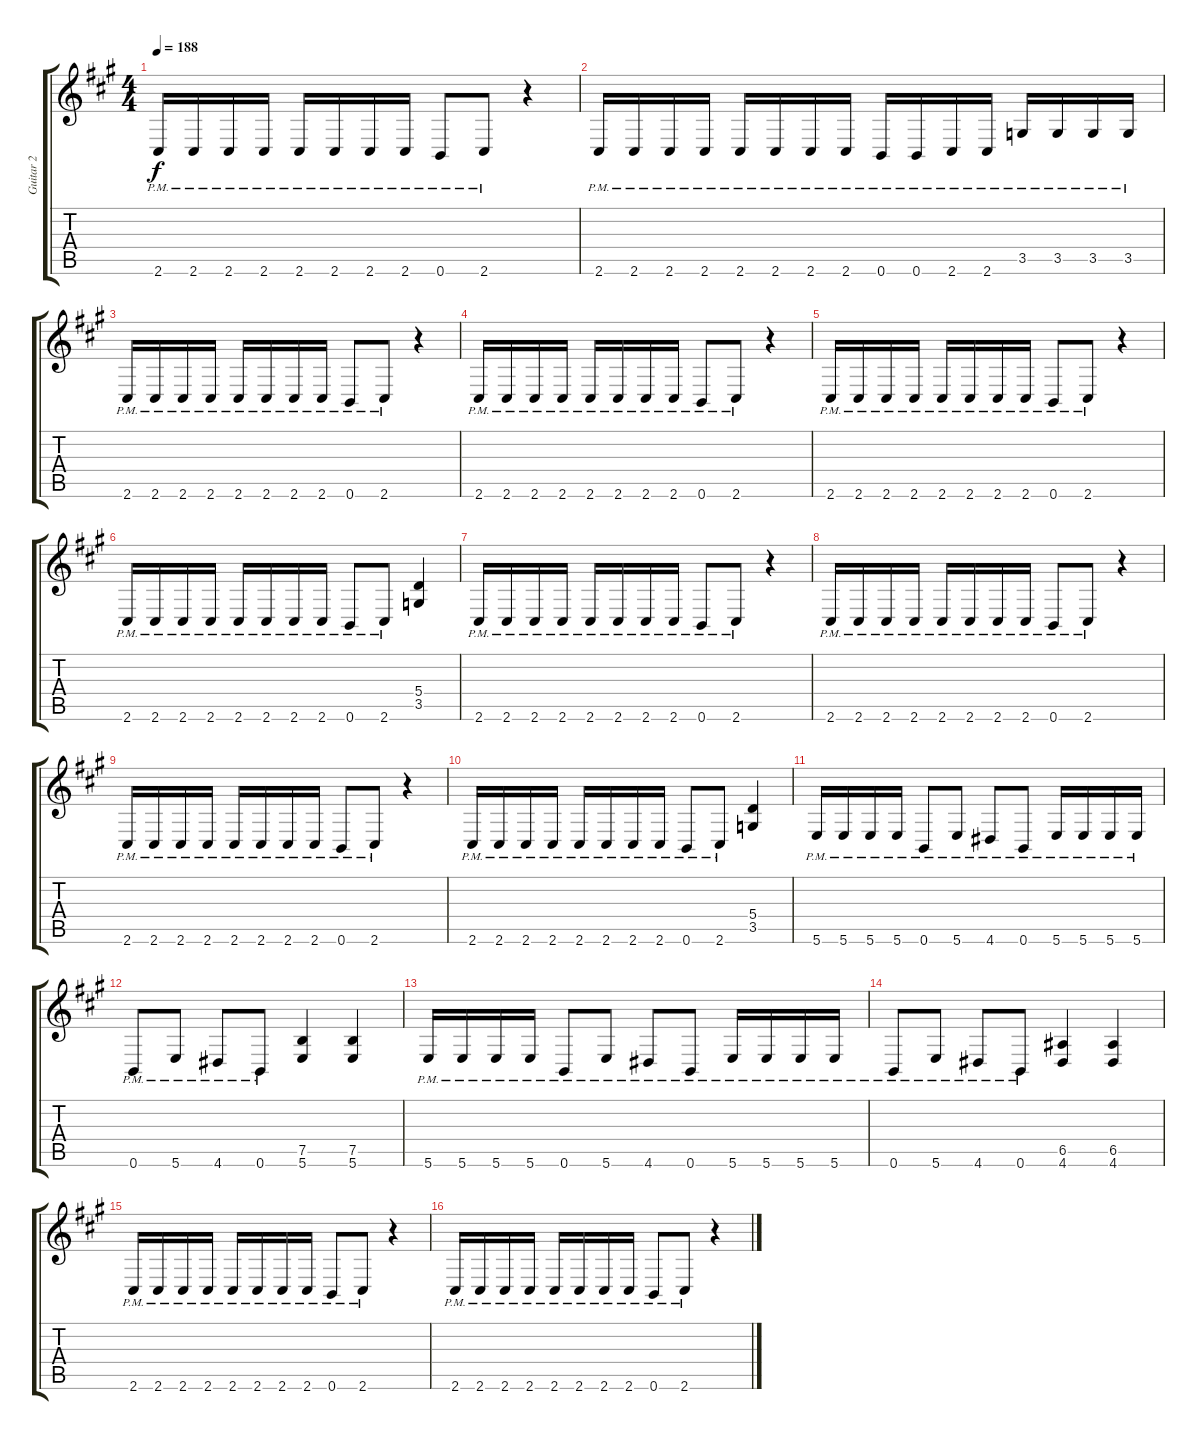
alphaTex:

\track ("Guitar 2" "Guitar 2") {instrument overdrivenguitar}
\staff {score tabs}
\tuning (B3 Gb3 D3 A2 E2 B1) {hide}
\ts (4 4)
\tempo 188
\clef g2
\ks f#minor
2.6{pm}.16{dy f} 2.6{pm}.16 2.6{pm}.16 2.6{pm}.16 2.6{pm}.16 2.6{pm}.16 2.6{pm}.16 2.6{pm}.16 0.6{pm}.8 2.6{pm}.8 r.4 |
2.6{pm}.16 2.6{pm}.16 2.6{pm}.16 2.6{pm}.16 2.6{pm}.16 2.6{pm}.16 2.6{pm}.16 2.6{pm}.16 0.6{pm}.16 0.6{pm}.16 2.6{pm}.16 2.6{pm}.16 3.5{pm}.16 3.5{pm}.16 3.5{pm}.16 3.5{pm}.16 |
2.6{pm}.16 2.6{pm}.16 2.6{pm}.16 2.6{pm}.16 2.6{pm}.16 2.6{pm}.16 2.6{pm}.16 2.6{pm}.16 0.6{pm}.8 2.6{pm}.8 r.4 |
2.6{pm}.16 2.6{pm}.16 2.6{pm}.16 2.6{pm}.16 2.6{pm}.16 2.6{pm}.16 2.6{pm}.16 2.6{pm}.16 0.6{pm}.8 2.6{pm}.8 r.4 |
2.6{pm}.16 2.6{pm}.16 2.6{pm}.16 2.6{pm}.16 2.6{pm}.16 2.6{pm}.16 2.6{pm}.16 2.6{pm}.16 0.6{pm}.8 2.6{pm}.8 r.4 |
2.6{pm}.16 2.6{pm}.16 2.6{pm}.16 2.6{pm}.16 2.6{pm}.16 2.6{pm}.16 2.6{pm}.16 2.6{pm}.16 0.6{pm}.8 2.6{pm}.8 (5.4 3.5).4 |
2.6{pm}.16 2.6{pm}.16 2.6{pm}.16 2.6{pm}.16 2.6{pm}.16 2.6{pm}.16 2.6{pm}.16 2.6{pm}.16 0.6{pm}.8 2.6{pm}.8 r.4 |
2.6{pm}.16 2.6{pm}.16 2.6{pm}.16 2.6{pm}.16 2.6{pm}.16 2.6{pm}.16 2.6{pm}.16 2.6{pm}.16 0.6{pm}.8 2.6{pm}.8 r.4 |
2.6{pm}.16 2.6{pm}.16 2.6{pm}.16 2.6{pm}.16 2.6{pm}.16 2.6{pm}.16 2.6{pm}.16 2.6{pm}.16 0.6{pm}.8 2.6{pm}.8 r.4 |
2.6{pm}.16 2.6{pm}.16 2.6{pm}.16 2.6{pm}.16 2.6{pm}.16 2.6{pm}.16 2.6{pm}.16 2.6{pm}.16 0.6{pm}.8 2.6{pm}.8 (5.4 3.5).4 |
5.6{pm}.16 5.6{pm}.16 5.6{pm}.16 5.6{pm}.16 0.6{pm}.8 5.6{pm}.8 4.6{pm}.8 0.6{pm}.8 5.6{pm}.16 5.6{pm}.16 5.6{pm}.16 5.6{pm}.16 |
0.6{pm}.8 5.6{pm}.8 4.6{pm}.8 0.6{pm}.8 (7.5 5.6).4 (7.5 5.6).4 |
5.6{pm}.16 5.6{pm}.16 5.6{pm}.16 5.6{pm}.16 0.6{pm}.8 5.6{pm}.8 4.6{pm}.8 0.6{pm}.8 5.6{pm}.16 5.6{pm}.16 5.6{pm}.16 5.6{pm}.16 |
0.6{pm}.8 5.6{pm}.8 4.6{pm}.8 0.6{pm}.8 (6.5 4.6).4 (6.5 4.6).4 |
2.6{pm}.16 2.6{pm}.16 2.6{pm}.16 2.6{pm}.16 2.6{pm}.16 2.6{pm}.16 2.6{pm}.16 2.6{pm}.16 0.6{pm}.8 2.6{pm}.8 r.4 |
2.6{pm}.16 2.6{pm}.16 2.6{pm}.16 2.6{pm}.16 2.6{pm}.16 2.6{pm}.16 2.6{pm}.16 2.6{pm}.16 0.6{pm}.8 2.6{pm}.8 r.4
